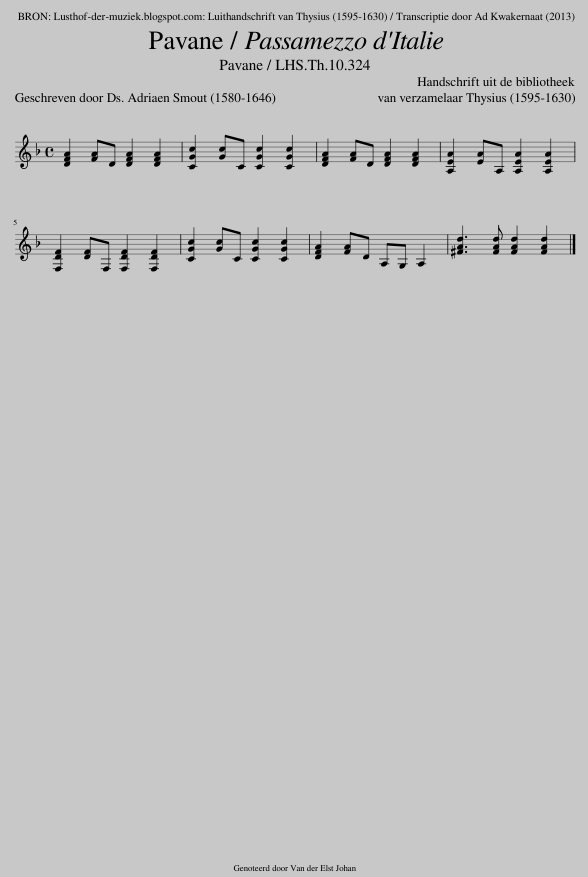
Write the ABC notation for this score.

X:1
L:1/8
Q:1/4=114
M:4/4
I:linebreak $
K:F
V:1 treble
V:1
 [DFA]2 [FA]D [DFA]2 [DFA]2 | [CGc]2 [Gc]C [CGc]2 [CGc]2 | [DFA]2 [FA]D [DFA]2 [DFA]2 | [A,EA]2 [EA]A, [A,EA]2 [A,EA]2 |$ [F,DF]2 [DF]F, [F,DF]2 [F,DF]2 | %5
 [CGc]2 [Gc]C [CGc]2 [CGc]2 | [DFA]2 [FA]D A,G, A,2 | [^FAd]3 [FAd] [FAd]2 [FAd]2 |] %8
